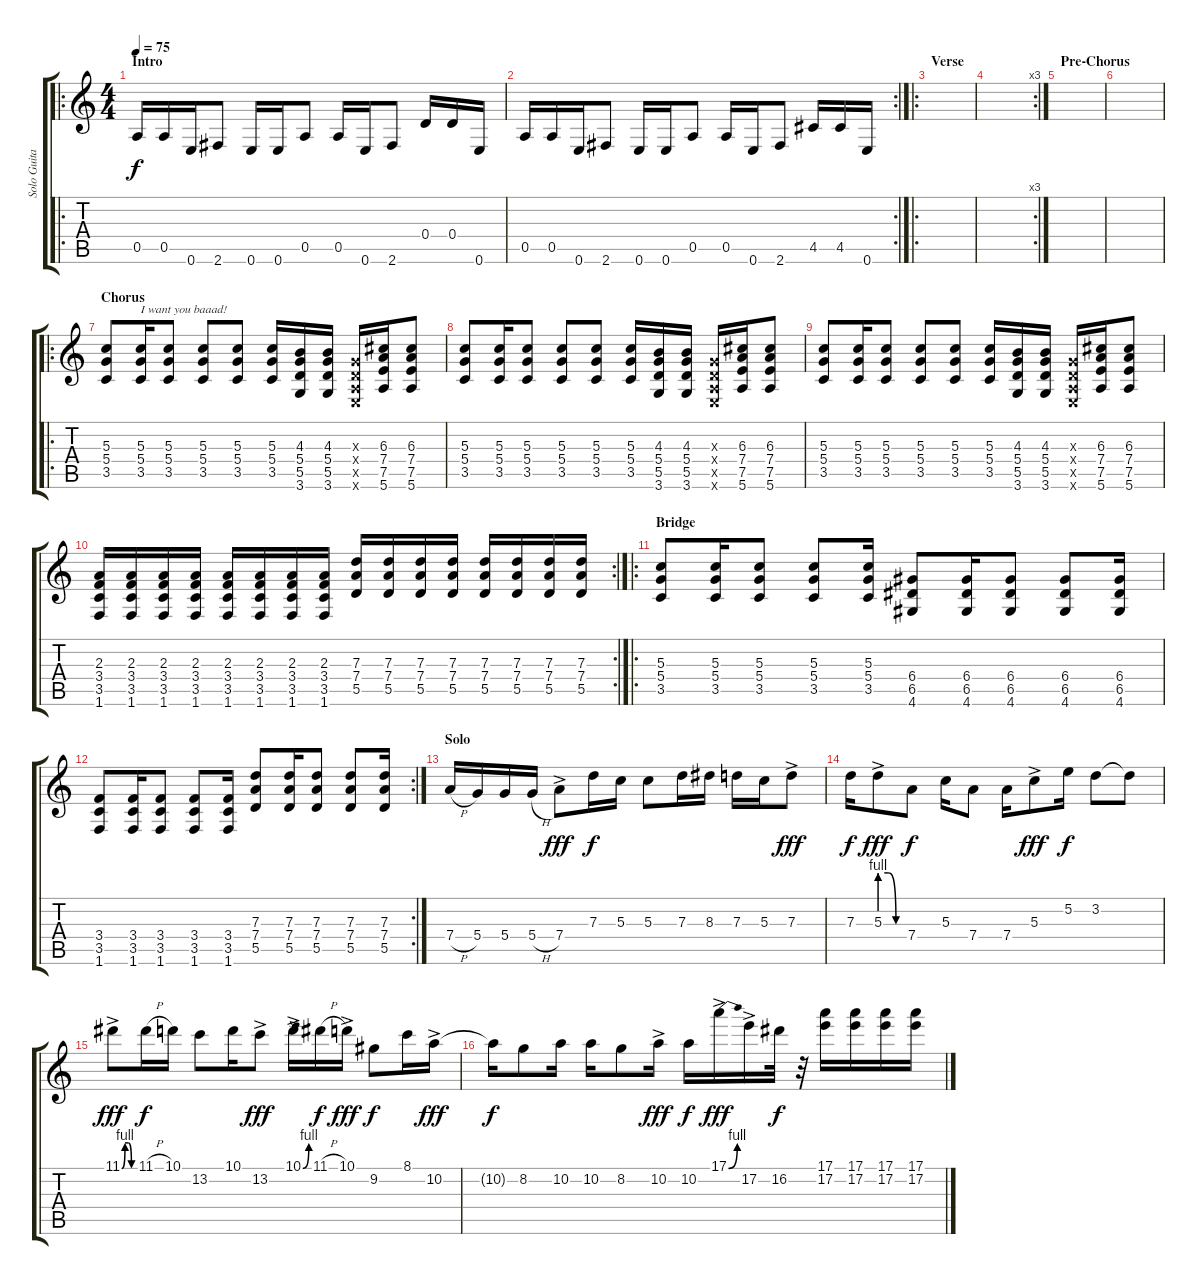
\track ("Solo Guitar" "Solo Guita") {instrument distortionguitar}
\staff {score tabs}
\tuning (E4 B3 G3 D3 A2 E2) {hide}
\ro
\ts (4 4)
\section ("" "Intro")
\tempo 75
\clef g2
\ks c
0.5.16{dy f instrument distortionguitar} 0.5.16 0.6.16 2.6.8 0.6.16 0.6.16 0.5.8 0.5.16 0.6.16 2.6.8 0.4.16 0.4.16 0.6.16 |
\rc 2
0.5.16 0.5.16 0.6.16 2.6.8 0.6.16 0.6.16 0.5.8 0.5.16 0.6.16 2.6.8 4.5.16 4.5.16 0.6.16 |
\ro
\section ("" "Verse")
|
\rc 3
|
\section ("" "Pre-Chorus")
|
|
\ro
\section ("" "Chorus")
(5.3 5.4 3.5).8{volume 12 instrument overdrivenguitar} (5.3 5.4 3.5).16{txt "I want you baaad!"} (5.3 5.4 3.5).8 (5.3 5.4 3.5).8 (5.3 5.4 3.5).8 (5.3 5.4 3.5).16 (4.3 5.4 5.5 3.6).16 (4.3 5.4 5.5 3.6).16 (0.3{x} 0.4{x} 0.5{x} 0.6{x}).16 (6.3 7.4 7.5 5.6).16 (6.3 7.4 7.5 5.6).8 |
(5.3 5.4 3.5).8 (5.3 5.4 3.5).16 (5.3 5.4 3.5).8 (5.3 5.4 3.5).8 (5.3 5.4 3.5).8 (5.3 5.4 3.5).16 (4.3 5.4 5.5 3.6).16 (4.3 5.4 5.5 3.6).16 (0.3{x} 0.4{x} 0.5{x} 0.6{x}).16 (6.3 7.4 7.5 5.6).16 (6.3 7.4 7.5 5.6).8 |
(5.3 5.4 3.5).8 (5.3 5.4 3.5).16 (5.3 5.4 3.5).8 (5.3 5.4 3.5).8 (5.3 5.4 3.5).8 (5.3 5.4 3.5).16 (4.3 5.4 5.5 3.6).16 (4.3 5.4 5.5 3.6).16 (0.3{x} 0.4{x} 0.5{x} 0.6{x}).16 (6.3 7.4 7.5 5.6).16 (6.3 7.4 7.5 5.6).8 |
\rc 2
(2.3 3.4 3.5 1.6).16 (2.3 3.4 3.5 1.6).16 (2.3 3.4 3.5 1.6).16 (2.3 3.4 3.5 1.6).16 (2.3 3.4 3.5 1.6).16 (2.3 3.4 3.5 1.6).16 (2.3 3.4 3.5 1.6).16 (2.3 3.4 3.5 1.6).16 (7.3 7.4 5.5).16 (7.3 7.4 5.5).16 (7.3 7.4 5.5).16 (7.3 7.4 5.5).16 (7.3 7.4 5.5).16 (7.3 7.4 5.5).16 (7.3 7.4 5.5).16 (7.3 7.4 5.5).16 |
\ro
\section ("" "Bridge")
(5.3 5.4 3.5).8{volume 12 instrument overdrivenguitar} (5.3 5.4 3.5).16 (5.3 5.4 3.5).8 (5.3 5.4 3.5).8 (5.3 5.4 3.5).16 (6.4 6.5 4.6).8 (6.4 6.5 4.6).16 (6.4 6.5 4.6).8 (6.4 6.5 4.6).8 (6.4 6.5 4.6).16 |
\rc 2
(3.4 3.5 1.6).8 (3.4 3.5 1.6).16 (3.4 3.5 1.6).8 (3.4 3.5 1.6).8 (3.4 3.5 1.6).16 (7.3 7.4 5.5).8 (7.3 7.4 5.5).16 (7.3 7.4 5.5).8 (7.3 7.4 5.5).8 (7.3 7.4 5.5).16 |
\section ("" "Solo")
7.4{h}.16{volume 16 instrument distortionguitar} 5.4.16 5.4.16 5.4{h}.16 7.4{ac}.8{dy fff} 7.3.16{dy f} 5.3.16 5.3.8 7.3.16 8.3.16 7.3.16 5.3.16 7.3{ac}.8{dy fff} |
7.3.16{dy f} 5.3{be (custom 0 4 20 4 40 0 60 0) ac}.8{dy fff} 7.4.8{dy f} 5.3.16 7.4.8 7.4.16 5.3{ac}.8{dy fff} 5.2.16{dy f} 3.2.8 3.2{t}.8 |
11.1{be (custom 0 0 15 4 30 4 45 0 60 0) ac}.8{dy fff} 11.1{h}.16{dy f} 10.1.16 13.2.8 10.1.16 13.2{ac}.8{dy fff} 10.1{be (bend 0 0 60 4) ac}.16 11.1{h}.16{dy f} 10.1{ac}.16{dy fff} 9.2.8{dy f} 8.1.16 10.2{ac}.16{dy fff} |
10.2{t}.16{dy f} 8.2.8 10.2.16 10.2.16 8.2.8 10.2{ac}.16{dy fff} 10.2.16{dy f} 17.1{be (bend 0 0 60 4) ac}.16{dy fff} 17.2{ac}.16 16.2.32{dy f} r.32 (17.1 17.2).16 (17.1 17.2).16 (17.1 17.2).16 (17.1 17.2).16
